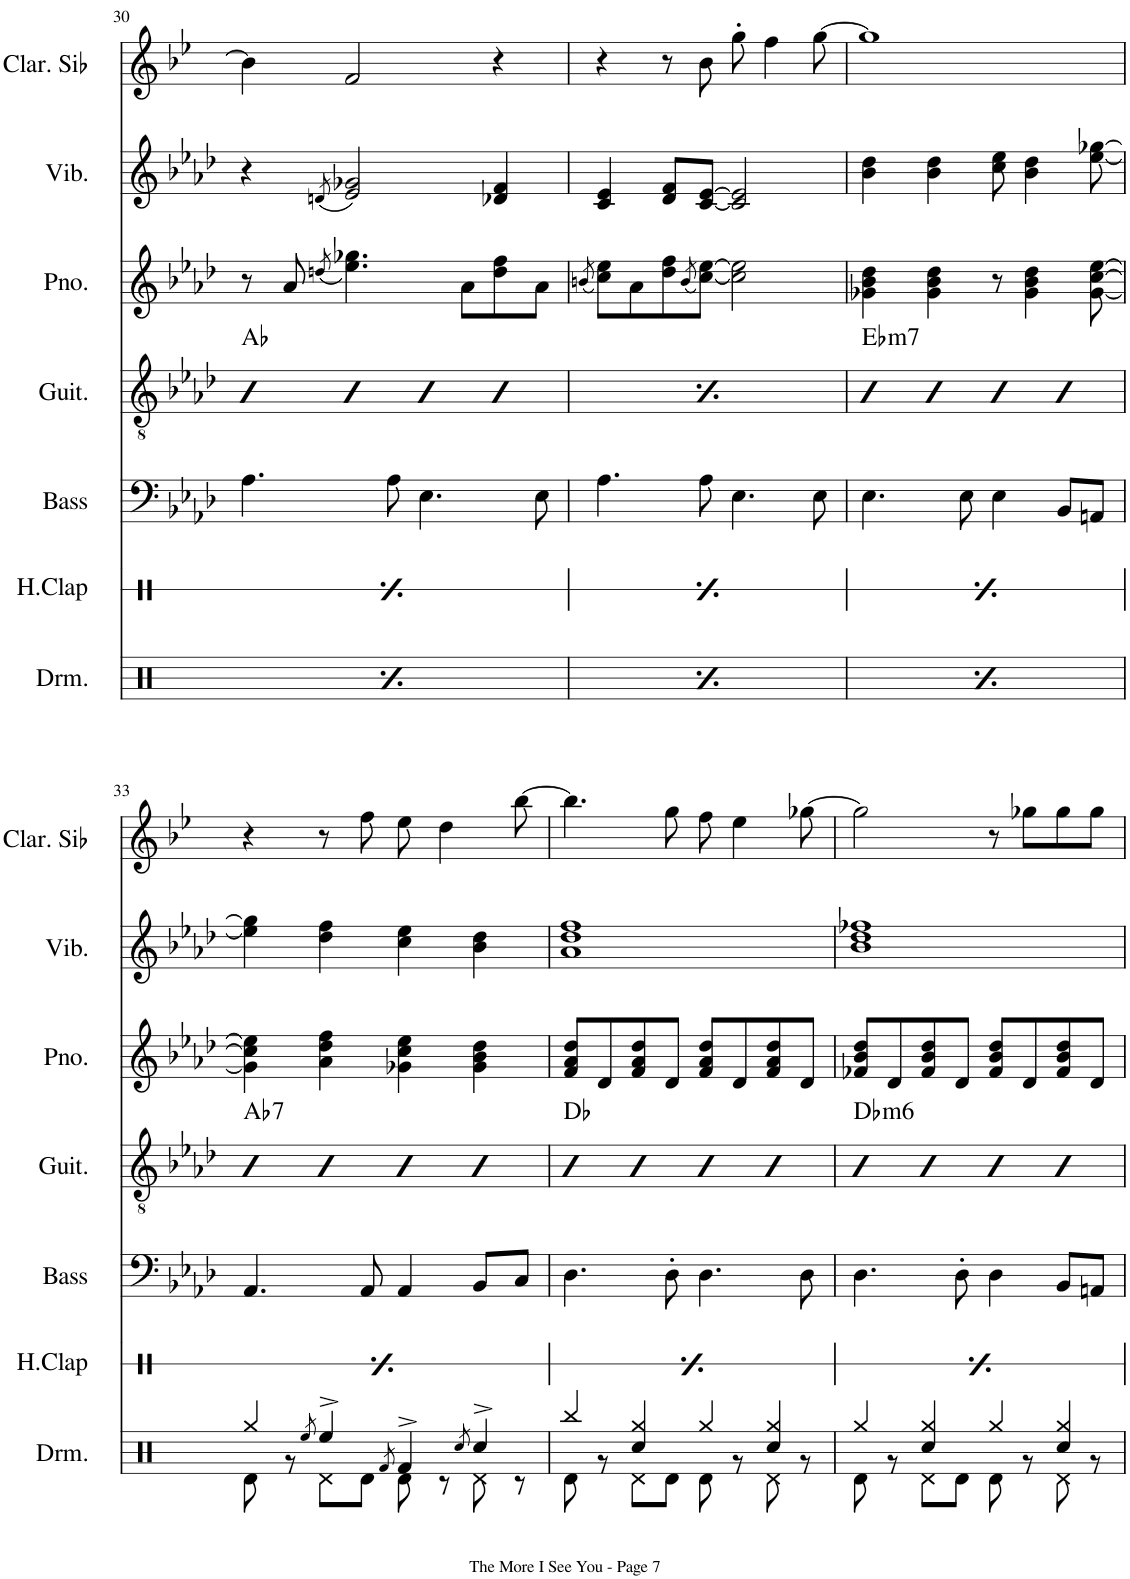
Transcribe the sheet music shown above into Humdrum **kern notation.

**kern	**kern	**harte	**kern	**kern	**kern
*part5	*part4	*part4	*part3	*part2	*part1
*staff5	*staff4	*	*staff3	*staff2	*staff1
*I"Bass	*I"Accoustic Guitar	*	*I"Piano	*I"Vibes	*I"Clarinette en Sib
*I'Bass	*I'Guit.	*	*I'Pno.	*I'Vib.	*I'Clar. Sib
!!LO:PB:g=z
*clefF4	*clefGv2	*	*clefG2	*clefG2	*clefG2
*Trd7c12	*	*	*	*	*Trd1c2
*k[b-e-a-d-]	*k[b-e-a-d-]	*	*k[b-e-a-d-]	*k[b-e-a-d-]	*k[b-e-]
*M4/4	*M4/4	*	*M4/4	*M4/4	*M4/4
=30	=30	=30	=30	=30	=30
*	*^	*	*	*	*
4.A-\	8AA- 8E- 8A- 8cL	4B-	Ab:maj	8r	4r	4b-\]
.	8AA- 8E- 8A- 8c	.	.	8a-/	.	.
.	.	.	.	(8qddn/	(8qdn/	.
.	8AA-'>^> 8E-'>^> 8A-'>^> 8c'>^>	4B-	.	4.ee-\ 4.gg-X\)	2e-/ 2g-X/)	2f/
8A-\	8AA- 8E- 8A- 8cJ	.	.	.	.	.
4.E-\	8AA- 8E- 8A- 8cL	4B-	.	.	.	.
.	8AA- 8E- 8A- 8c	.	.	8a-\L	.	.
.	8AA-'>^> 8E-'>^> 8A-'>^> 8c'>^>	4B-	.	8dd\ 8ff\	4d-X/ 4f/	4r
8E-\	8AA- 8E- 8A- 8cJ	.	.	8a-\J	.	.
=31	=31	=31	=31	=31	=31	=31
.	.	.	.	(8qbn/	.	.
4.A-\	8AA- 8E- 8A- 8cL	4B-	Ab:maj	8cc\ 8ee-\L)	4c/ 4e-/	4r
.	8AA- 8E- 8A- 8c	.	.	8a-\	.	.
.	8AA-'>^> 8E-'>^> 8A-'>^> 8c'>^>	4B-	.	8dd-\ 8ff\	8d-/ 8f/L	8r
.	.	.	.	(8qb/	.	.
8A-\	8AA- 8E- 8A- 8cJ	.	.	[8cc\ [8ee-\J)	[8c/ [8e-/J	8b-\
4.E-\	8AA- 8E- 8A- 8cL	4B-	.	2cc\] 2ee-\]	2c/] 2e-/]	8gg'\
.	8AA- 8E- 8A- 8c	.	.	.	.	4ff\
.	8AA-'>^> 8E-'>^> 8A-'>^> 8c'>^>	4B-	.	.	.	.
8E-\	8AA- 8E- 8A- 8cJ	.	.	.	.	[8gg\
=32	=32	=32	=32	=32	=32	=32
!	!	!	!LO:H:kt=m7	!	!	!
4.E-\	8BB- 8E- 8G-X 8d-L	4B-	Eb:min7	4g-X\ 4b-\ 4dd-\	4b-\ 4dd-\	1gg]
.	8BB- 8E- 8G- 8d-	.	.	.	.	.
.	8BB-'>^> 8E-'>^> 8G-'>^> 8d-'>^>	4B-	.	4g-\ 4b-\ 4dd-\	4b-\ 4dd-\	.
8E-\	8BB- 8E- 8G- 8d-J	.	.	.	.	.
4E-\	8BB- 8E- 8G- 8d-L	4B-	.	8r	8cc\ 8ee-\	.
.	8BB- 8E- 8G- 8d-	.	.	4g-\ 4b-\ 4dd-\	4b-\ 4dd-\	.
8BB-/L	8BB-'>^> 8E-'>^> 8G-'>^> 8d-'>^>	4B-	.	.	.	.
8AAn/J	8BB- 8E- 8G- 8d-J	.	.	[8g-\ [8cc\ [8ee-\	[8ee-\ [8gg-X\	.
!!LO:LB:g=z
=33	=33	=33	=33	=33	=33	=33
!	!	!	!LO:H:kt=7	!	!	!
4.AA-/	8AA- 8E- 8G-X 8cL	4B-	Ab:7	4g-\] 4cc\] 4ee-\]	4ee-\] 4gg-\]	4r
.	8AA- 8E- 8G- 8c	.	.	.	.	.
.	8AA-'>^> 8E-'>^> 8G-'>^> 8c'>^>	4B-	.	4a-\ 4dd-\ 4ff\	4dd-\ 4ff\	8r
8AA-/	8AA- 8E- 8G- 8cJ	.	.	.	.	8ff\
4AA-/	8AA- 8E- 8G- 8cL	4B-	.	4g-X\ 4cc\ 4ee-\	4cc\ 4ee-\	8ee-\
.	8AA- 8E- 8G- 8c	.	.	.	.	4dd\
8BB-/L	8AA-'>^> 8E-'>^> 8G-'>^> 8c'>^>	4B-	.	4g-\ 4b-\ 4dd-\	4b-\ 4dd-\	.
8C/J	8AA- 8E- 8G- 8cJ	.	.	.	.	[8bb-\
=34	=34	=34	=34	=34	=34	=34
4.D-\	8D- 8A- 8d- 8fL	4B-	Db:maj	8f/ 8a-/ 8dd-/L	1a- 1dd- 1ff	4.bb-\]
.	8D- 8A- 8d- 8f	.	.	8d-/	.	.
.	8D-'>^> 8A-'>^> 8d-'>^> 8f'>^>	4B-	.	8f/ 8a-/ 8dd-/	.	.
8D-'\	8D- 8A- 8d- 8fJ	.	.	8d-/J	.	8gg\
4.D-\	8D- 8A- 8d- 8fL	4B-	.	8f/ 8a-/ 8dd-/L	.	8ff\
.	8D- 8A- 8d- 8f	.	.	8d-/	.	4ee-\
.	8D-'>^> 8A-'>^> 8d-'>^> 8f'>^>	4B-	.	8f/ 8a-/ 8dd-/	.	.
8D-\	8D- 8A- 8d- 8fJ	.	.	8d-/J	.	[8gg-X\
=35	=35	=35	=35	=35	=35	=35
!	!	!	!LO:H:kt=m6	!	!	!
4.D-\	8D- 8A- 8d- 8f-XL	4B-	Db:min6	8f-X/ 8b-/ 8dd-/L	1b- 1dd- 1ff-X	2gg-\]
.	8D- 8A- 8d- 8f-	.	.	8d-/	.	.
.	8D-'>^> 8A-'>^> 8d-'>^> 8f-'>^>	4B-	.	8f-/ 8b-/ 8dd-/	.	.
8D-'\	8D- 8A- 8d- 8f-J	.	.	8d-/J	.	.
4D-\	8D- 8A- 8d- 8f-L	4B-	.	8f-/ 8b-/ 8dd-/L	.	8r
.	8D- 8A- 8d- 8f-	.	.	8d-/	.	8gg-X\L
8BB-/L	8D-'>^> 8A-'>^> 8d-'>^> 8f-'>^>	4B-	.	8f-/ 8b-/ 8dd-/	.	8gg-\
8AAn/J	8D- 8A- 8d- 8f-J	.	.	8d-/J	.	8gg-\J
*	*v	*v	*	*	*	*
=	=	=	=	=	=
*-	*-	*-	*-	*-	*-
